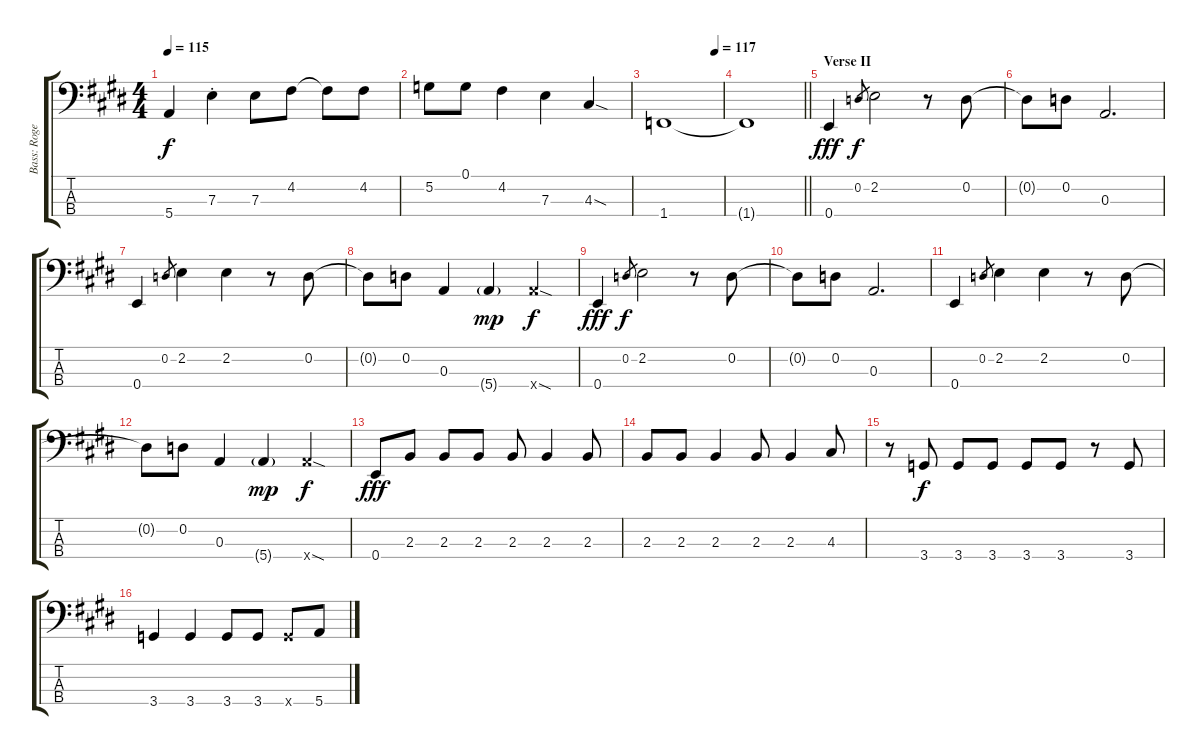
\track ("Bass: Roger" "Bass: Roge") {instrument electricbassfinger}
\staff {score tabs}
\tuning (G2 D2 A1 E1) {hide}
\ts (4 4)
\tempo 115
\clef f4
\ks e
5.4{t}.4{dy f} 7.3{st}.4 7.3.8 4.2.8 4.2{t}.8 4.2.8 |
5.2.8 0.1.8 4.2.4 7.3.4 4.3{sod}.4 |
\tempo (117 0.875)
1.4.1 |
\barLineRight lightlight
1.4{t}.1 |
\section ("" "Verse II")
0.4.4{dy fff} 0.2.8{gr dy f} 2.2.2 r.8 0.2.8 |
0.2{t}.8 0.2.8 0.3.2{d} |
0.4.4 0.2.8{gr} 2.2.4 2.2.4 r.8 0.2.8 |
0.2{t}.8 0.2.8 0.3.4 5.4{g}.4{dy mp} 5.4{sod x}.4{dy f} |
0.4.4{dy fff} 0.2.8{gr dy f} 2.2.2 r.8 0.2.8 |
0.2{t}.8 0.2.8 0.3.2{d} |
0.4.4 0.2.8{gr} 2.2.4 2.2.4 r.8 0.2.8 |
0.2{t}.8 0.2.8 0.3.4 5.4{g}.4{dy mp} 5.4{sod x}.4{dy f} |
0.4.8{dy fff} 2.3.8 2.3.8 2.3.8 2.3.8 2.3.4 2.3.8 |
2.3.8 2.3.8 2.3.4 2.3.8 2.3.4 4.3.8 |
r.8 3.4.8{dy f} 3.4.8 3.4.8 3.4.8 3.4.8 r.8 3.4.8 |
3.4.4 3.4.4 3.4.8 3.4.8 3.4{x}.8 5.4.8
